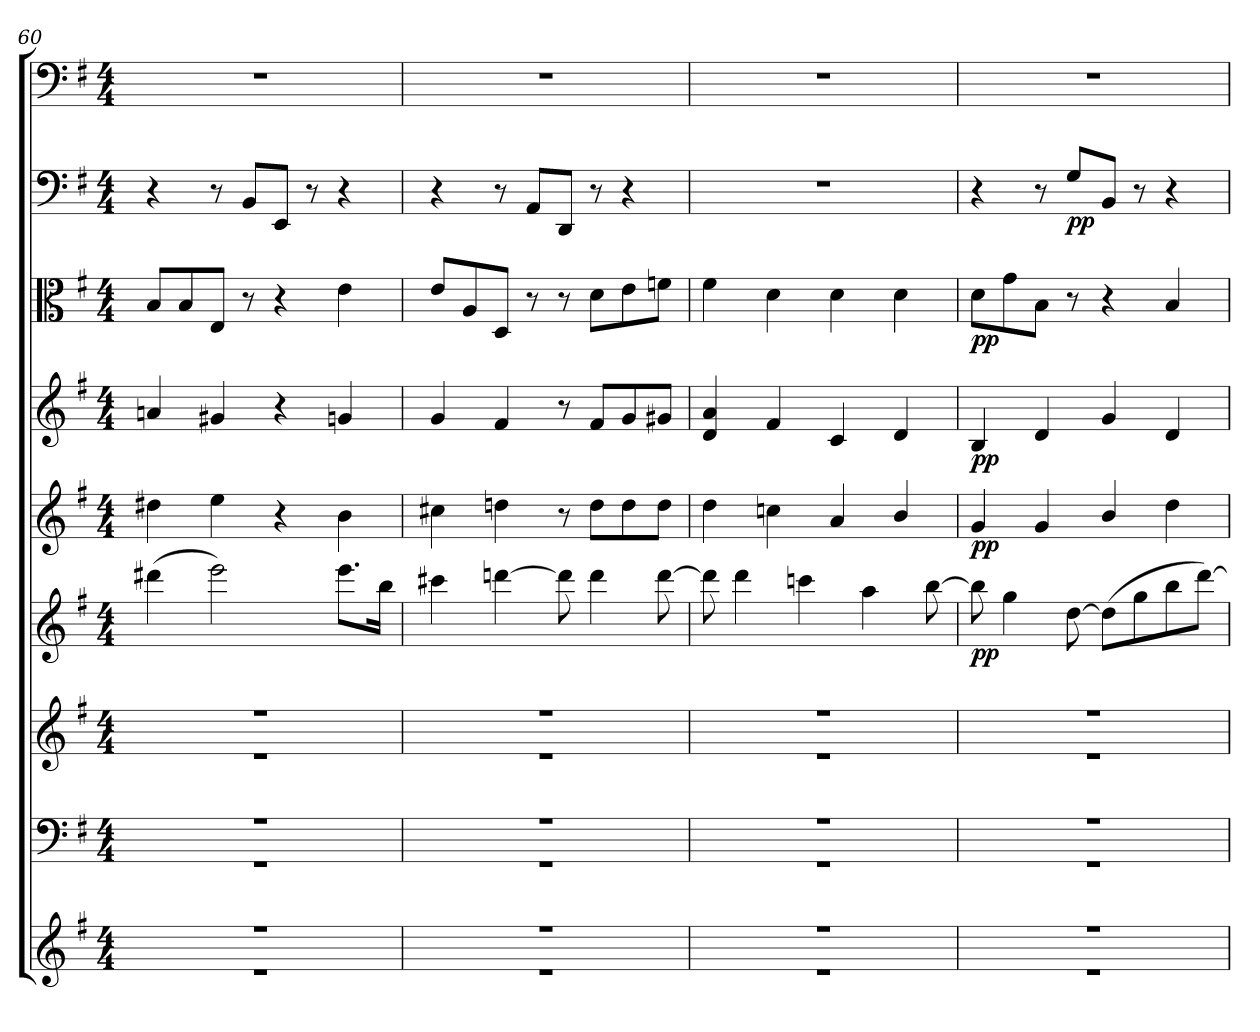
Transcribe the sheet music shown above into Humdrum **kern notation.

**kern	**kern	**kern	**kern	**dynam	**kern	**dynam	**kern	**dynam	**kern	**dynam	**kern	**dynam	**kern
*part9	*part8	*part7	*part6	*part6	*part5	*part5	*part4	*part4	*part3	*part3	*part2	*part2	*part1
*staff9	*staff8	*staff7	*staff6	*staff6	*staff5	*staff5	*staff4	*staff4	*staff3	*staff3	*staff2	*staff2	*staff1
*clefG2	*clefF4	*clefG2	*clefG2	*	*clefG2	*	*clefG2	*	*clefC3	*	*clefF4	*	*clefF4
*k[f#]	*k[f#]	*k[f#]	*k[f#]	*	*k[f#]	*	*k[f#]	*	*k[f#]	*	*k[f#]	*	*k[f#]
*G:	*G:	*G:	*G:	*	*G:	*	*G:	*	*G:	*	*G:	*	*G:
*M4/4	*M4/4	*M4/4	*M4/4	*	*M4/4	*	*M4/4	*	*M4/4	*	*M4/4	*	*M4/4
=60	=60	=60	=60	=60	=60	=60	=60	=60	=60	=60	=60	=60	=60
*^	*^	*^	*	*	*	*	*	*	*	*	*	*	*
1r	1r	1r	1r	1r	1r	(4ddd#X\	.	4dd#X"\	.	4an"/	.	8B"/L	.	4r	.	1r
.	.	.	.	.	.	.	.	.	.	.	.	8B"/	.	.	.	.
.	.	.	.	.	.	2eee\)	.	4ee"\	.	4g#X"/	.	8E"/J	.	8r	.	.
.	.	.	.	.	.	.	.	.	.	.	.	8r	.	8BB"/L	.	.
.	.	.	.	.	.	.	.	4r	.	4r	.	4r	.	8EE"/J	.	.
.	.	.	.	.	.	.	.	.	.	.	.	.	.	8r	.	.
.	.	.	.	.	.	8.eee\L	.	4b"\	.	4gn"/	.	4e"\	.	4r	.	.
.	.	.	.	.	.	16bb\Jk	.	.	.	.	.	.	.	.	.	.
=61	=61	=61	=61	=61	=61	=61	=61	=61	=61	=61	=61	=61	=61	=61	=61	=61
1r	1r	1r	1r	1r	1r	4ccc#X\	.	4cc#X"\	.	4g"/	.	8e"/L	.	4r	.	1r
.	.	.	.	.	.	.	.	.	.	.	.	8A"/	.	.	.	.
.	.	.	.	.	.	[4dddn\	.	4ddn"\	.	4f#"/	.	8D"/J	.	8r	.	.
.	.	.	.	.	.	.	.	.	.	.	.	8r	.	8AA"/L	.	.
.	.	.	.	.	.	8ddd\]	.	8r	.	8r	.	8r	.	8DD"/J	.	.
.	.	.	.	.	.	4ddd\	.	8dd"\L	.	8f#"/L	.	8d"\L	.	8r	.	.
.	.	.	.	.	.	.	.	8dd"\	.	8g"/	.	8e"\	.	4r	.	.
.	.	.	.	.	.	[8ddd\	.	8dd"\J	.	8g#X"/J	.	8fn"\J	.	.	.	.
=62	=62	=62	=62	=62	=62	=62	=62	=62	=62	=62	=62	=62	=62	=62	=62	=62
1r	1r	1r	1r	1r	1r	8ddd\]	.	4dd"\	.	4d"/ 4a"/	.	4f#"\	.	1r	.	1r
.	.	.	.	.	.	4ddd\	.	.	.	.	.	.	.	.	.	.
.	.	.	.	.	.	.	.	4ccn"\	.	4f#"/	.	4d"\	.	.	.	.
.	.	.	.	.	.	4cccn\	.	.	.	.	.	.	.	.	.	.
.	.	.	.	.	.	.	.	4a"/	.	4c"/	.	4d"\	.	.	.	.
.	.	.	.	.	.	4aa\	.	.	.	.	.	.	.	.	.	.
.	.	.	.	.	.	.	.	4b"/	.	4d"/	.	4d"\	.	.	.	.
.	.	.	.	.	.	[8bb\	.	.	.	.	.	.	.	.	.	.
=63	=63	=63	=63	=63	=63	=63	=63	=63	=63	=63	=63	=63	=63	=63	=63	=63
1r	1r	1r	1r	1r	1r	8bb\]	pp	4g"/	pp	4B"/	pp	8d"\L	pp	4r	.	1r
.	.	.	.	.	.	4gg\	.	.	.	.	.	8g"\	.	.	.	.
.	.	.	.	.	.	.	.	4g"/	.	4d"/	.	8B"\J	.	8r	.	.
.	.	.	.	.	.	[8dd\	.	.	.	.	.	8r	.	8G"/L	pp	.
.	.	.	.	.	.	(8dd\L]	.	4b"/	.	4g"/	.	4r	.	8BB"/J	.	.
.	.	.	.	.	.	8gg\	.	.	.	.	.	.	.	8r	.	.
.	.	.	.	.	.	8bb\	.	4dd"\	.	4d"/	.	4B"/	.	4r	.	.
.	.	.	.	.	.	[8ddd\J)	.	.	.	.	.	.	.	.	.	.
*v	*v	*	*	*v	*v	*	*	*	*	*	*	*	*	*	*	*
*	*v	*v	*	*	*	*	*	*	*	*	*	*	*	*
=	=	=	=	=	=	=	=	=	=	=	=	=	=
*-	*-	*-	*-	*-	*-	*-	*-	*-	*-	*-	*-	*-	*-
